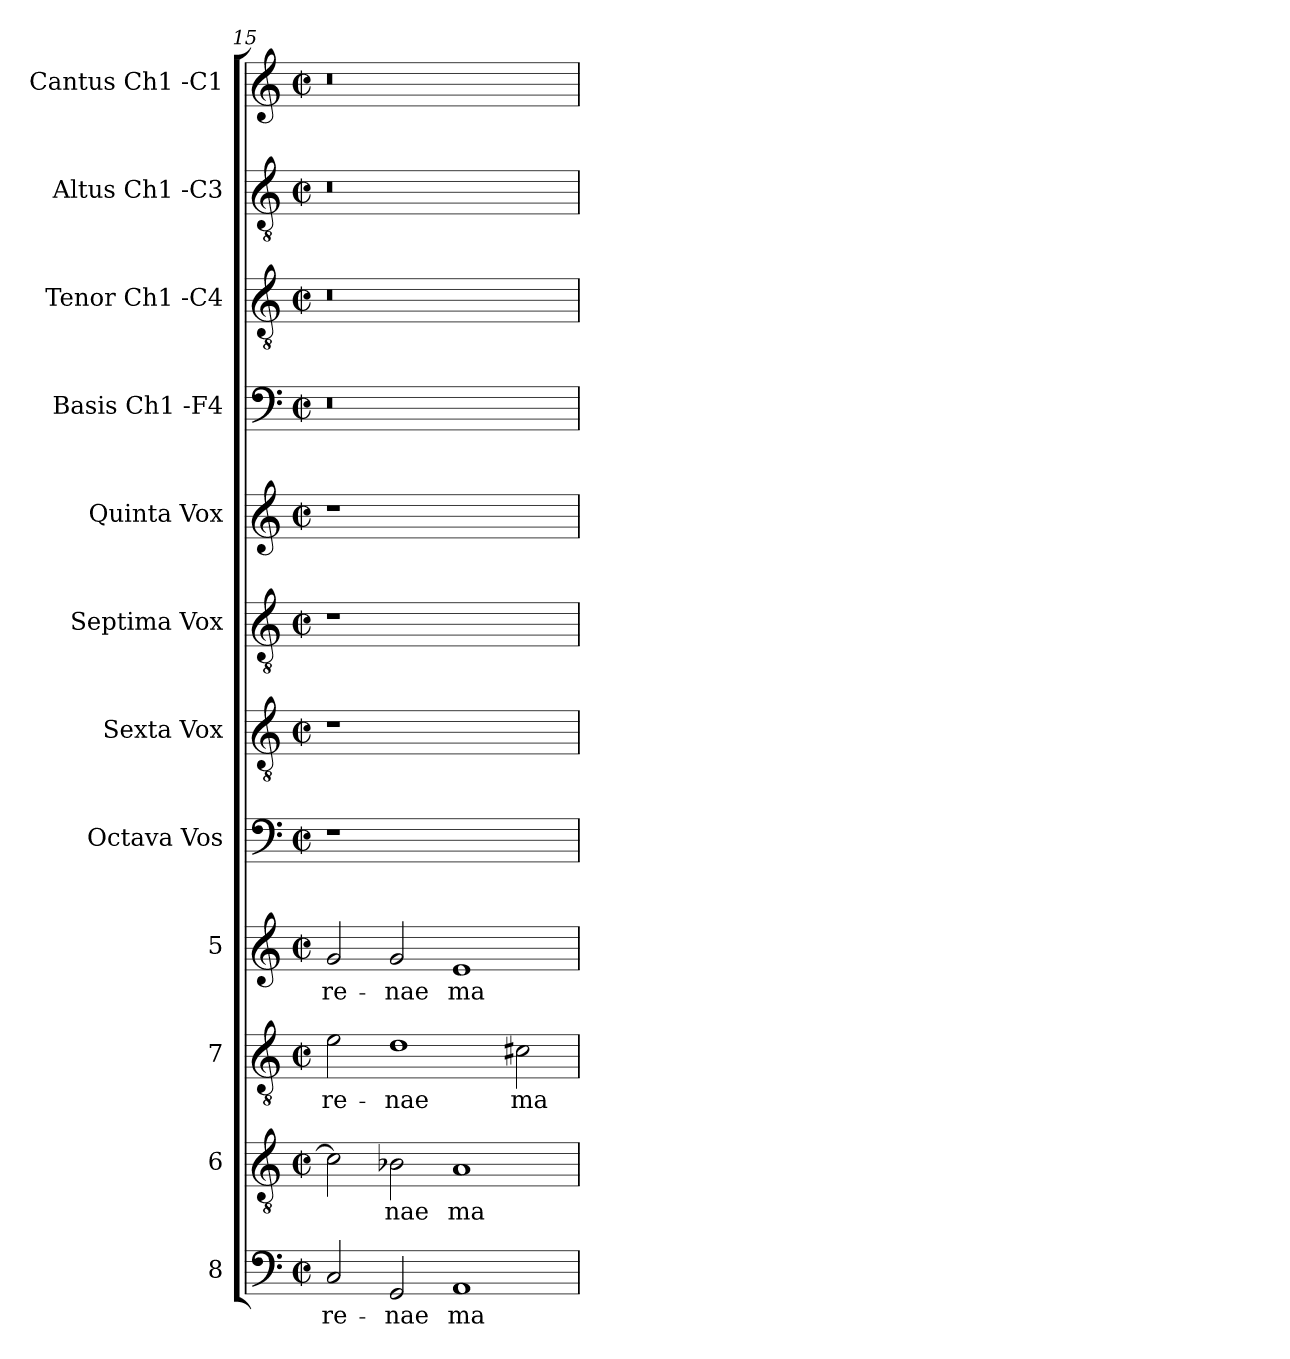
**kern	**text	**kern	**text	**kern	**text	**kern	**text	**kern	**kern	**kern	**kern	**kern	**kern	**kern	**kern
*part12	*part12	*part11	*part11	*part10	*part10	*part9	*part9	*part8	*part7	*part6	*part5	*part4	*part3	*part2	*part1
*staff12	*staff12	*staff11	*staff11	*staff10	*staff10	*staff9	*staff9	*staff8	*staff7	*staff6	*staff5	*staff4	*staff3	*staff2	*staff1
*I"8	*	*I"6	*	*I"7	*	*I"5	*	*I"Octava  Vos	*I"Sexta  Vox	*I"Septima  Vox	*I"Quinta  Vox	*I"Basis  Ch1 -F4	*I"Tenor  Ch1 -C4	*I"Altus  Ch1 -C3	*I"Cantus  Ch1 -C1
*	*	*	*	*	*	*	*	*	*	*	*	*I'B	*I'T	*I'A	*I'C
*clefF4	*	*clefGv2	*	*clefGv2	*	*clefG2	*	*clefF4	*clefGv2	*clefGv2	*clefG2	*clefF4	*clefGv2	*clefGv2	*clefG2
*k[]	*	*k[]	*	*k[]	*	*k[]	*	*k[]	*k[]	*k[]	*k[]	*k[]	*k[]	*k[]	*k[]
*C:	*	*C:	*	*C:	*	*C:	*	*C:	*C:	*C:	*C:	*C:	*C:	*C:	*C:
*M2/2	*	*M2/2	*	*M2/2	*	*M2/2	*	*M2/2	*M2/2	*M2/2	*M2/2	*M2/2	*M2/2	*M2/2	*M2/2
*met(c|)	*	*met(c|)	*	*met(c|)	*	*met(c|)	*	*met(c|)	*met(c|)	*met(c|)	*met(c|)	*met(c|)	*met(c|)	*met(c|)	*met(c|)
=15	=15	=15	=15	=15	=15	=15	=15	=15	=15	=15	=15	=15	=15	=15	=15
!	!LO:LY:b:cj	!	!LO:LY:b:cj	!	!LO:LY:b:cj	!	!LO:LY:b:cj	!	!	!	!	!	!	!	!
2C/	-re-	2c\]	--	2e\	-re-	2g/	-re-	1r	1r	1r	1r	0r	0r	0r	0r
!	!LO:LY:b:cj	!	!LO:LY:b:cj	!	!LO:LY:b:cj	!	!LO:LY:b:cj	!	!	!	!	!	!	!	!
2GG/	-nae	2B-X\	-nae	1d	-nae	2g/	-nae	.	.	.	.	.	.	.	.
!	!LO:LY:b:cj	!	!LO:LY:b:cj	!	!	!	!LO:LY:b:cj	!	!	!	!	!	!	!	!
1AA	ma-	1A	ma-	.	.	1e	ma-	1ryy	1ryy	1ryy	1ryy	.	.	.	.
!	!	!	!	!	!LO:LY:b:cj	!	!	!	!	!	!	!	!	!	!
.	.	.	.	2c#X\	ma-	.	.	.	.	.	.	.	.	.	.
=	=	=	=	=	=	=	=	=	=	=	=	=	=	=	=
*-	*-	*-	*-	*-	*-	*-	*-	*-	*-	*-	*-	*-	*-	*-	*-
